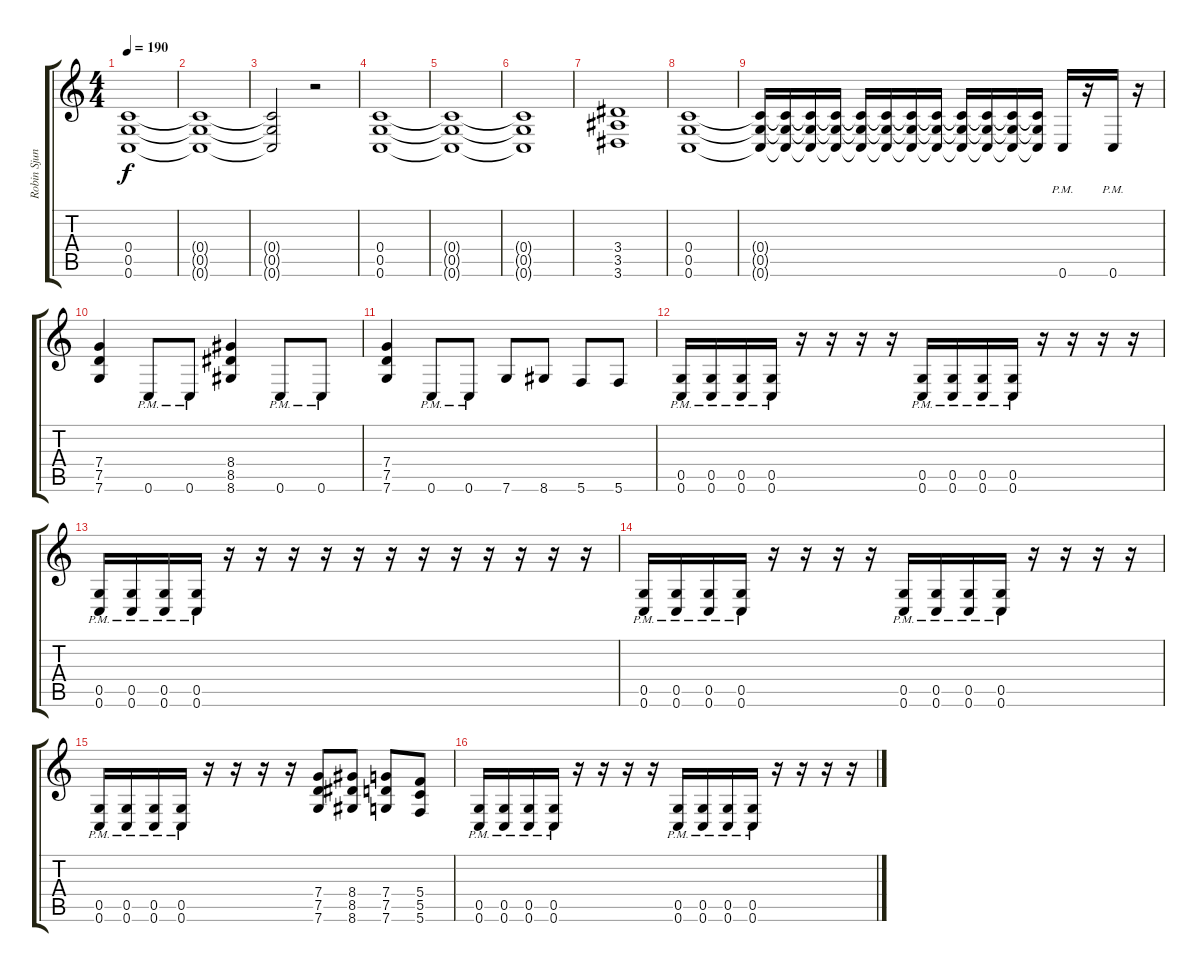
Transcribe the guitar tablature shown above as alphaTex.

\track ("Robin Sjunnesson" "Robin Sjun") {instrument distortionguitar}
\staff {score tabs}
\tuning (D4 A3 F3 C3 G2 C2) {hide}
\ts (4 4)
\tempo 190
\clef g2
\ks c
(0.4{t} 0.5{t} 0.6{t}).1{dy f} |
(0.4{t} 0.5{t} 0.6{t}).1 |
(0.4{t} 0.5{t} 0.6{t}).2 r.2 |
(0.4 0.5 0.6).1 |
(0.4{t} 0.5{t} 0.6{t}).1 |
(0.4{t} 0.5{t} 0.6{t}).1 |
(3.4 3.5 3.6).1 |
(0.4 0.5 0.6).1 |
(0.4{t} 0.5{t} 0.6{t}).16 (0.4{t} 0.5{t} 0.6{t}).16 (0.4{t} 0.5{t} 0.6{t}).16 (0.4{t} 0.5{t} 0.6{t}).16 (0.4{t} 0.5{t} 0.6{t}).16 (0.4{t} 0.5{t} 0.6{t}).16 (0.4{t} 0.5{t} 0.6{t}).16 (0.4{t} 0.5{t} 0.6{t}).16 (0.4{t} 0.5{t} 0.6{t}).16 (0.4{t} 0.5{t} 0.6{t}).16 (0.4{t} 0.5{t} 0.6{t}).16 (0.4{t} 0.5{t} 0.6{t}).16 0.6{pm}.16 r.16 0.6{pm}.16 r.16 |
(7.4 7.5 7.6).4 0.6{pm}.8 0.6{pm}.8 (8.4 8.5 8.6).4 0.6{pm}.8 0.6{pm}.8 |
(7.4 7.5 7.6).4 0.6{pm}.8 0.6{pm}.8 7.6.8 8.6.8 5.6.8 5.6.8 |
(0.5{pm} 0.6{pm}).16 (0.5{pm} 0.6{pm}).16 (0.5{pm} 0.6{pm}).16 (0.5{pm} 0.6{pm}).16 r.16 r.16 r.16 r.16 (0.5{pm} 0.6{pm}).16 (0.5{pm} 0.6{pm}).16 (0.5{pm} 0.6{pm}).16 (0.5{pm} 0.6{pm}).16 r.16 r.16 r.16 r.16 |
(0.5{pm} 0.6{pm}).16 (0.5{pm} 0.6{pm}).16 (0.5{pm} 0.6{pm}).16 (0.5{pm} 0.6{pm}).16 r.16 r.16 r.16 r.16 r.16 r.16 r.16 r.16 r.16 r.16 r.16 r.16 |
(0.5{pm} 0.6{pm}).16 (0.5{pm} 0.6{pm}).16 (0.5{pm} 0.6{pm}).16 (0.5{pm} 0.6{pm}).16 r.16 r.16 r.16 r.16 (0.5{pm} 0.6{pm}).16 (0.5{pm} 0.6{pm}).16 (0.5{pm} 0.6{pm}).16 (0.5{pm} 0.6{pm}).16 r.16 r.16 r.16 r.16 |
(0.5{pm} 0.6{pm}).16 (0.5{pm} 0.6{pm}).16 (0.5{pm} 0.6{pm}).16 (0.5{pm} 0.6{pm}).16 r.16 r.16 r.16 r.16 (7.4 7.5 7.6).8 (8.4 8.5 8.6).8 (7.4 7.5 7.6).8 (5.4 5.5 5.6).8 |
(0.5{pm} 0.6{pm}).16 (0.5{pm} 0.6{pm}).16 (0.5{pm} 0.6{pm}).16 (0.5{pm} 0.6{pm}).16 r.16 r.16 r.16 r.16 (0.5{pm} 0.6{pm}).16 (0.5{pm} 0.6{pm}).16 (0.5{pm} 0.6{pm}).16 (0.5{pm} 0.6{pm}).16 r.16 r.16 r.16 r.16
